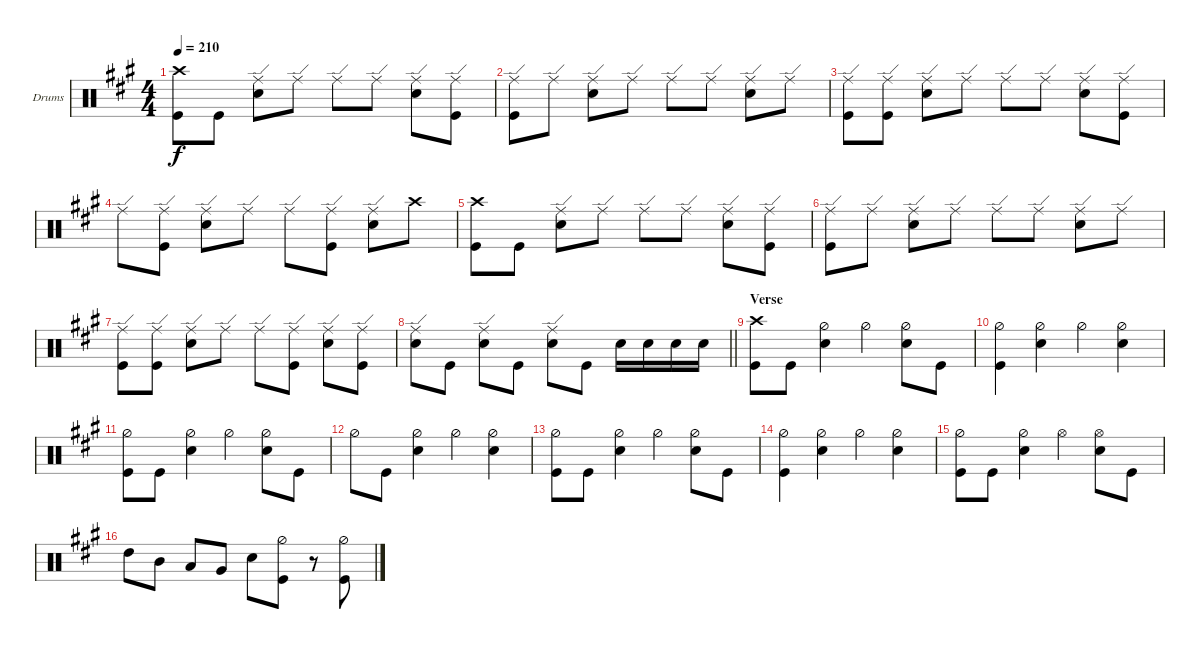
\defaultSystemsLayout 4
\bracketExtendMode groupsimilarinstruments
\firstSystemTrackNameOrientation horizontal
\otherSystemsTrackNameOrientation horizontal
\track ("Drums" "Drums") {instrument percussion}
\staff {score}
\articulation defaults
\ts (4 4)
\tempo 210
\clef neutral
\scale
0.333333
\ks a
("Kick (hit)" "Crash high (hit)").8{dy f} "Kick (hit)".8 ("Snare (hit) 2" "Ride (edge)").8 "Ride (edge)".8 "Ride (edge)".8 "Ride (edge)".8 ("Snare (hit) 2" "Ride (edge)").8 ("Ride (edge)" "Kick (hit)").8 |
\scale
0.333333 ("Kick (hit)" "Ride (edge)").8 "Ride (edge)".8 ("Snare (hit) 2" "Ride (edge)").8 "Ride (edge)".8 "Ride (edge)".8 "Ride (edge)".8 ("Snare (hit) 2" "Ride (edge)").8 "Ride (edge)".8 |
\scale
0.333333 ("Kick (hit)" "Ride (edge)").8 ("Kick (hit)" "Ride (edge)").8 ("Snare (hit) 2" "Ride (edge)").8 "Ride (edge)".8 "Ride (edge)".8 "Ride (edge)".8 ("Snare (hit) 2" "Ride (edge)").8 ("Ride (edge)" "Kick (hit)").8 |
\scale
0.333333 "Ride (edge)".8 ("Kick (hit)" "Ride (edge)").8 ("Snare (hit) 2" "Ride (edge)").8 "Ride (edge)".8 "Ride (edge)".8 ("Kick (hit)" "Ride (edge)").8 ("Snare (hit) 2" "Ride (edge)").8 "Crash high (hit)".8 |
\scale
0.333333 ("Kick (hit)" "Crash high (hit)").8 "Kick (hit)".8 ("Snare (hit) 2" "Ride (edge)").8 "Ride (edge)".8 "Ride (edge)".8 "Ride (edge)".8 ("Snare (hit) 2" "Ride (edge)").8 ("Ride (edge)" "Kick (hit)").8 |
\scale
0.333333 ("Kick (hit)" "Ride (edge)").8 "Ride (edge)".8 ("Snare (hit) 2" "Ride (edge)").8 "Ride (edge)".8 "Ride (edge)".8 "Ride (edge)".8 ("Snare (hit) 2" "Ride (edge)").8 "Ride (edge)".8 |
\scale
0.333333 ("Kick (hit)" "Ride (edge)").8 ("Kick (hit)" "Ride (edge)").8 ("Snare (hit) 2" "Ride (edge)").8 "Ride (edge)".8 "Ride (edge)".8 ("Kick (hit)" "Ride (edge)").8 ("Snare (hit) 2" "Ride (edge)").8 ("Ride (edge)" "Kick (hit)").8 |
\scale
0.333333
\barLineRight lightlight
("Ride (edge)" "Snare (hit) 2").8 "Kick (hit)".8 ("Ride (edge)" "Snare (hit) 2").8 "Kick (hit)".8 ("Ride (edge)" "Snare (hit) 2").8 "Kick (hit)".8 "Snare (hit) 2".16 "Snare (hit) 2".16 "Snare (hit) 2".16 "Snare (hit) 2".16 |
\section ("" "Verse")
("Kick (hit)" "Crash high (hit)").8 "Kick (hit)".8 ("Snare (hit) 2" "Hi-Hat (half)").4 "Hi-Hat (half)".4 ("Snare (hit) 2" "Hi-Hat (half)").8 "Kick (hit)".8 |
("Kick (hit)" "Hi-Hat (half)").4 ("Hi-Hat (half)" "Snare (hit) 2").4 "Hi-Hat (half)".4 ("Hi-Hat (half)" "Snare (hit) 2").4 |
("Kick (hit)" "Hi-Hat (half)").8 "Kick (hit)".8 ("Snare (hit) 2" "Hi-Hat (half)").4 "Hi-Hat (half)".4 ("Snare (hit) 2" "Hi-Hat (half)").8 "Kick (hit)".8 |
"Hi-Hat (half)".8 "Kick (hit)".8 ("Hi-Hat (half)" "Snare (hit) 2").4 "Hi-Hat (half)".4 ("Hi-Hat (half)" "Snare (hit) 2").4 |
("Kick (hit)" "Hi-Hat (half)").8 "Kick (hit)".8 ("Snare (hit) 2" "Hi-Hat (half)").4 "Hi-Hat (half)".4 ("Snare (hit) 2" "Hi-Hat (half)").8 "Kick (hit)".8 |
("Kick (hit)" "Hi-Hat (half)").4 ("Hi-Hat (half)" "Snare (hit) 2").4 "Hi-Hat (half)".4 ("Hi-Hat (half)" "Snare (hit) 2").4 |
("Kick (hit)" "Hi-Hat (half)").8 "Kick (hit)".8 ("Snare (hit) 2" "Hi-Hat (half)").4 "Hi-Hat (open)".4 ("Snare (hit) 2" "Hi-Hat (open)").8 "Kick (hit)".8 |
"High Tom (hit)".8 "Mid Tom (hit)".8 "Low Tom (hit)".8 "Very Low Tom (hit)".8 "Snare (hit) 2".8 ("Kick (hit)" "Hi-Hat (half)").8 r.8 ("Kick (hit)" "Hi-Hat (half)").8
